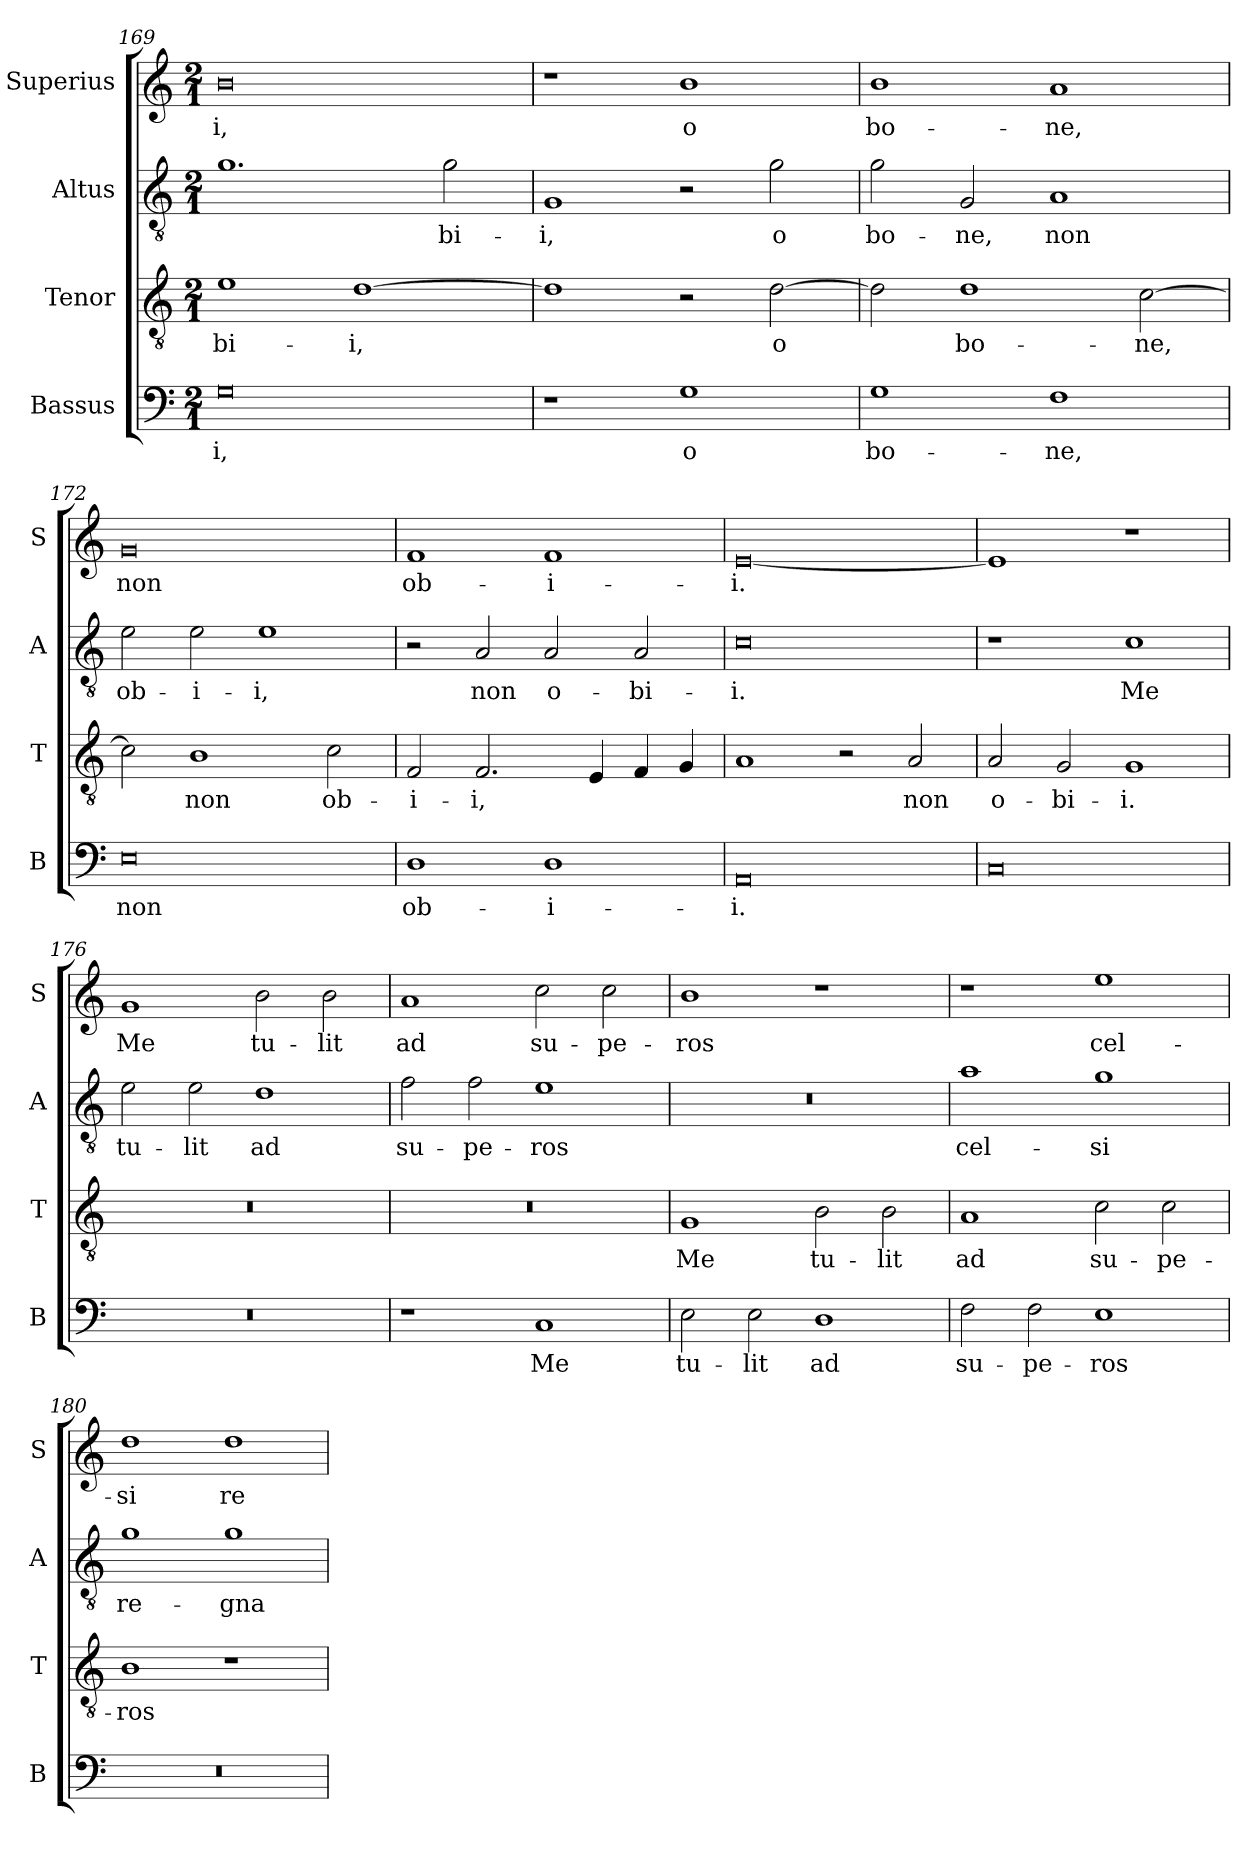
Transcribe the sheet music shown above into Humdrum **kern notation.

**kern	**text	**kern	**text	**kern	**text	**kern	**text
*part4	*part4	*part3	*part3	*part2	*part2	*part1	*part1
*staff4	*staff4	*staff3	*staff3	*staff2	*staff2	*staff1	*staff1
*I"Bassus	*	*I"Tenor	*	*I"Altus	*	*I"Superius	*
*I'B	*	*I'T	*	*I'A	*	*I'S	*
*clefF4	*	*clefGv2	*	*clefGv2	*	*clefG2	*
*k[]	*	*k[]	*	*k[]	*	*k[]	*
*M2/1	*	*M2/1	*	*M2/1	*	*M2/1	*
=169	=169	=169	=169	=169	=169	=169	=169
0G	-i,	1e	-bi-	1.g	.	0b	-i,
.	.	[1d	-i,	.	.	.	.
.	.	.	.	2g	-bi-	.	.
=170	=170	=170	=170	=170	=170	=170	=170
1r	.	1d]	.	1G	-i,	1r	.
1G	o	2r	.	2r	.	1b	o
.	.	[2d	o	2g	o	.	.
=171	=171	=171	=171	=171	=171	=171	=171
1G	bo-	2d]	.	2g	bo-	1b	bo-
.	.	1d	bo-	2G	-ne,	.	.
1F	-ne,	.	.	1A	non	1a	-ne,
.	.	[2c	-ne,	.	.	.	.
=172	=172	=172	=172	=172	=172	=172	=172
0E	non	2c]	.	2e	ob-	0g	non
.	.	1B	non	2e	-i-	.	.
.	.	.	.	1e	-i,	.	.
.	.	2c	ob-	.	.	.	.
=173	=173	=173	=173	=173	=173	=173	=173
1D	ob-	2F	-i-	2r	.	1f	ob-
.	.	2.F	-i,	2A	non	.	.
1D	-i-	.	.	2A	o-	1f	-i-
.	.	4E	.	.	.	.	.
.	.	4F	.	2A	-bi-	.	.
.	.	4G	.	.	.	.	.
=174	=174	=174	=174	=174	=174	=174	=174
0AA	-i.	1A	.	0c	-i.	[0e	-i.
.	.	2r	.	.	.	.	.
.	.	2A	non	.	.	.	.
=175	=175	=175	=175	=175	=175	=175	=175
0C	.	2A	o-	1r	.	1e]	.
.	.	2G	-bi-	.	.	.	.
.	.	1G	-i.	1c	Me	1r	.
=176	=176	=176	=176	=176	=176	=176	=176
0r	.	0r	.	2e	tu-	1g	Me
.	.	.	.	2e	-lit	.	.
.	.	.	.	1d	ad	2b	tu-
.	.	.	.	.	.	2b	-lit
=177	=177	=177	=177	=177	=177	=177	=177
1r	.	0r	.	2f	su-	1a	ad
.	.	.	.	2f	-pe-	.	.
1C	Me	.	.	1e	-ros	2cc	su-
.	.	.	.	.	.	2cc	-pe-
=178	=178	=178	=178	=178	=178	=178	=178
2E	tu-	1G	Me	0r	.	1b	-ros
2E	-lit	.	.	.	.	.	.
1D	ad	2B	tu-	.	.	1r	.
.	.	2B	-lit	.	.	.	.
=179	=179	=179	=179	=179	=179	=179	=179
2F	su-	1A	ad	1a	cel-	1r	.
2F	-pe-	.	.	.	.	.	.
1E	-ros	2c	su-	1g	-si	1ee	cel-
.	.	2c	-pe-	.	.	.	.
=180	=180	=180	=180	=180	=180	=180	=180
0r	.	1B	-ros	1g	re-	1dd	-si
.	.	1r	.	1g	-gna-	1dd	re-
=	=	=	=	=	=	=	=
*-	*-	*-	*-	*-	*-	*-	*-
